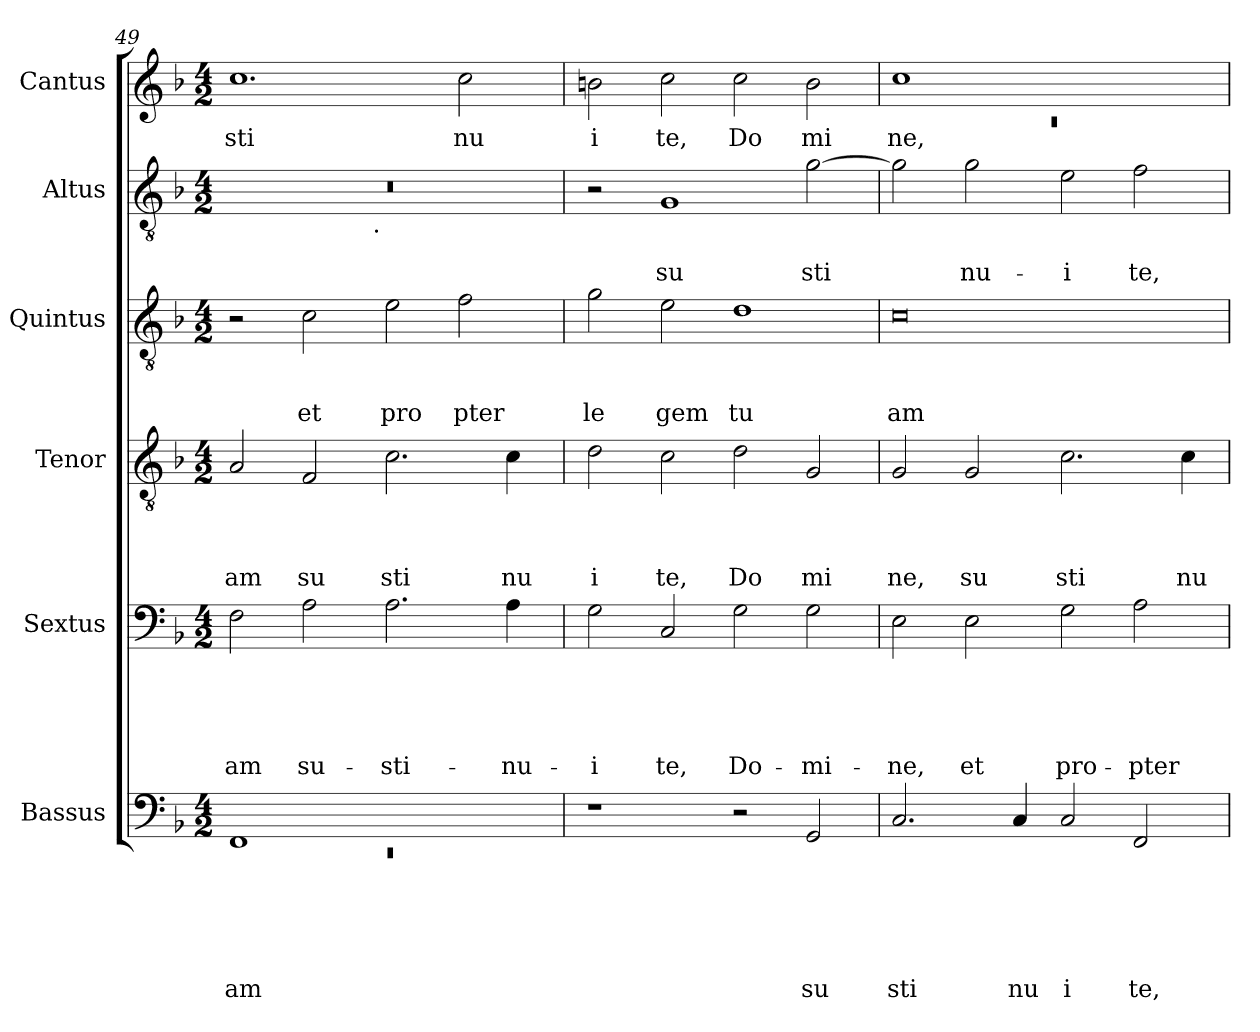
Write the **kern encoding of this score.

**kern	**text	**text	**text	**text	**text	**text	**kern	**text	**text	**text	**text	**text	**kern	**text	**text	**text	**text	**kern	**text	**text	**text	**kern	**text	**text	**kern	**text
*part6	*part6	*part6	*part6	*part6	*part6	*part6	*part5	*part5	*part5	*part5	*part5	*part5	*part4	*part4	*part4	*part4	*part4	*part3	*part3	*part3	*part3	*part2	*part2	*part2	*part1	*part1
*staff6	*staff6	*staff6	*staff6	*staff6	*staff6	*staff6	*staff5	*staff5	*staff5	*staff5	*staff5	*staff5	*staff4	*staff4	*staff4	*staff4	*staff4	*staff3	*staff3	*staff3	*staff3	*staff2	*staff2	*staff2	*staff1	*staff1
*I"Bassus	*	*	*	*	*	*	*I"Sextus	*	*	*	*	*	*I"Tenor	*	*	*	*	*I"Quintus	*	*	*	*I"Altus	*	*	*I"Cantus	*
*I'Bassus	*	*	*	*	*	*	*I'Sextus	*	*	*	*	*	*I'Tenor	*	*	*	*	*I'Quintus	*	*	*	*I'Altus	*	*	*I'Cantus	*
*clefF4	*	*	*	*	*	*	*clefF4	*	*	*	*	*	*clefGv2	*	*	*	*	*clefGv2	*	*	*	*clefGv2	*	*	*clefG2	*
*k[b-]	*	*	*	*	*	*	*k[b-]	*	*	*	*	*	*k[b-]	*	*	*	*	*k[b-]	*	*	*	*k[b-]	*	*	*k[b-]	*
*F:	*	*	*	*	*	*	*F:	*	*	*	*	*	*F:	*	*	*	*	*F:	*	*	*	*F:	*	*	*F:	*
*M4/2	*	*	*	*	*	*	*M4/2	*	*	*	*	*	*M4/2	*	*	*	*	*M4/2	*	*	*	*M4/2	*	*	*M4/2	*
=49	=49	=49	=49	=49	=49	=49	=49	=49	=49	=49	=49	=49	=49	=49	=49	=49	=49	=49	=49	=49	=49	=49	=49	=49	=49	=49
*^	*	*	*	*	*	*	*	*	*	*	*	*	*	*	*	*	*	*	*	*	*	*	*	*	*	*
!	!LO:N:vis=1	!	!	!	!	!	!LO:LY:b	!	!	!	!	!	!LO:LY:b	!	!	!	!	!LO:LY:b	!	!	!	!	!	!	!	!	!LO:LY:b
*	*	*	*	*	*	*	*	*	*	*	*	*	*	*	*	*	*	*	*	*	*	*	*^	*	*	*	*
1FF	0rEE	.	.	.	.	.	am	2F\	.	.	.	.	-am	2A/	.	.	.	am	2r	.	.	.	0r	2ryy	.	.	1.cc	sti
!	!	!	!	!	!	!	!	!	!	!	!	!	!LO:LY:b	!	!	!	!	!LO:LY:b	!	!	!	!LO:LY:b	!	!	!	!	!	!
.	.	.	.	.	.	.	.	2A\	.	.	.	.	su-	2F/	.	.	.	su	2c\	.	.	et	.	4...ryy	.	.	.	.
!	!	!	!	!	!	!	!	!	!	!	!	!	!	!	!	!	!	!	!	!	!	!	!	!LO:TX:b:t=.	!	!	!	!
.	.	.	.	.	.	.	.	.	.	.	.	.	.	.	.	.	.	.	.	.	.	.	.	1ryy	.	.	.	.
!	!	!	!	!	!	!	!	!	!	!	!	!	!LO:LY:b	!	!	!	!	!LO:LY:b	!	!	!	!LO:LY:b	!	!	!	!	!	!
1ryy	.	.	.	.	.	.	.	2.A\	.	.	.	.	-sti-	2.c\	.	.	.	sti	2e\	.	.	pro	.	.	.	.	.	.
!	!	!	!	!	!	!	!	!	!	!	!	!	!	!	!	!	!	!	!	!	!	!LO:LY:b	!	!	!	!	!	!LO:LY:b
.	.	.	.	.	.	.	.	.	.	.	.	.	.	.	.	.	.	.	2f\	.	.	pter	.	.	.	.	2cc\	nu
!	!	!	!	!	!	!	!	!	!	!	!	!	!LO:LY:b	!	!	!	!	!LO:LY:b	!	!	!	!	!	!	!	!	!	!
.	.	.	.	.	.	.	.	4A\	.	.	.	.	-nu-	4c\	.	.	.	nu	.	.	.	.	.	.	.	.	.	.
.	.	.	.	.	.	.	.	.	.	.	.	.	.	.	.	.	.	.	.	.	.	.	.	32ryy	.	.	.	.
=50	=50	=50	=50	=50	=50	=50	=50	=50	=50	=50	=50	=50	=50	=50	=50	=50	=50	=50	=50	=50	=50	=50	=50	=50	=50	=50	=50	=50
!	!	!	!	!	!	!	!	!	!	!	!	!	!LO:LY:b	!	!	!	!	!LO:LY:b	!	!	!	!LO:LY:b	!	!	!	!	!	!LO:LY:b
*v	*v	*	*	*	*	*	*	*	*	*	*	*	*	*	*	*	*	*	*	*	*	*	*v	*v	*	*	*	*
1r	.	.	.	.	.	.	2G\	.	.	.	.	-i	2d\	.	.	.	i	2g\	.	.	le	2r	.	.	2bn\	i
!	!	!	!	!	!	!	!	!	!	!	!	!LO:LY:b	!	!	!	!	!LO:LY:b	!	!	!	!LO:LY:b	!	!	!LO:LY:b	!	!LO:LY:b
.	.	.	.	.	.	.	2C/	.	.	.	.	te,	2c\	.	.	.	te,	2e\	.	.	gem	1G	.	su	2cc\	te,
!	!	!	!	!	!	!	!	!	!	!	!	!LO:LY:b	!	!	!	!	!LO:LY:b	!	!	!	!LO:LY:b	!	!	!	!	!LO:LY:b
2r	.	.	.	.	.	.	2G\	.	.	.	.	Do-	2d\	.	.	.	Do	1d	.	.	tu	.	.	.	2cc\	Do
!	!	!	!	!	!	!LO:LY:b	!	!	!	!	!	!LO:LY:b	!	!	!	!	!LO:LY:b	!	!	!	!	!	!	!LO:LY:b	!	!LO:LY:b
2GG/	.	.	.	.	.	su	2G\	.	.	.	.	-mi-	2G/	.	.	.	mi	.	.	.	.	[<2g\	.	sti	2b\	mi
!!LO:LB:g=z
=51	=51	=51	=51	=51	=51	=51	=51	=51	=51	=51	=51	=51	=51	=51	=51	=51	=51	=51	=51	=51	=51	=51	=51	=51	=51	=51
*	*	*	*	*	*	*	*	*	*	*	*	*	*	*	*	*	*	*	*	*	*	*	*	*	*^	*
!	!	!	!	!	!	!LO:LY:b	!	!	!	!	!	!LO:LY:b	!	!	!	!	!LO:LY:b	!	!	!	!LO:LY:b	!	!	!	!	!LO:N:vis=1	!LO:LY:b
2.C/	.	.	.	.	.	sti	2E\	.	.	.	.	-ne,	2G/	.	.	.	ne,	0c	.	.	am	2g\]	.	.	1cc	0rc	ne,
!	!	!	!	!	!	!	!	!	!	!	!	!LO:LY:b	!	!	!	!	!LO:LY:b	!	!	!	!	!	!	!LO:LY:b	!	!	!
.	.	.	.	.	.	.	2E\	.	.	.	.	et	2G/	.	.	.	su	.	.	.	.	2g\	.	nu-	.	.	.
!	!	!	!	!	!	!LO:LY:b	!	!	!	!	!	!	!	!	!	!	!	!	!	!	!	!	!	!	!	!	!
4C/	.	.	.	.	.	nu	.	.	.	.	.	.	.	.	.	.	.	.	.	.	.	.	.	.	.	.	.
!	!	!	!	!	!	!LO:LY:b	!	!	!	!	!	!LO:LY:b	!	!	!	!	!LO:LY:b	!	!	!	!	!	!	!LO:LY:b	!	!	!
2C/	.	.	.	.	.	i	2G\	.	.	.	.	pro-	2.c\	.	.	.	sti	.	.	.	.	2e\	.	-i	1ryy	.	.
!	!	!	!	!	!	!LO:LY:b	!	!	!	!	!	!LO:LY:b	!	!	!	!	!	!	!	!	!	!	!	!LO:LY:b	!	!	!
2FF/	.	.	.	.	.	te,	2A\	.	.	.	.	-pter	.	.	.	.	.	.	.	.	.	2f\	.	te,	.	.	.
!	!	!	!	!	!	!	!	!	!	!	!	!	!	!	!	!	!LO:LY:b	!	!	!	!	!	!	!	!	!	!
.	.	.	.	.	.	.	.	.	.	.	.	.	4c\	.	.	.	nu	.	.	.	.	.	.	.	.	.	.
*	*	*	*	*	*	*	*	*	*	*	*	*	*	*	*	*	*	*	*	*	*	*	*	*	*v	*v	*
=	=	=	=	=	=	=	=	=	=	=	=	=	=	=	=	=	=	=	=	=	=	=	=	=	=	=
*-	*-	*-	*-	*-	*-	*-	*-	*-	*-	*-	*-	*-	*-	*-	*-	*-	*-	*-	*-	*-	*-	*-	*-	*-	*-	*-
